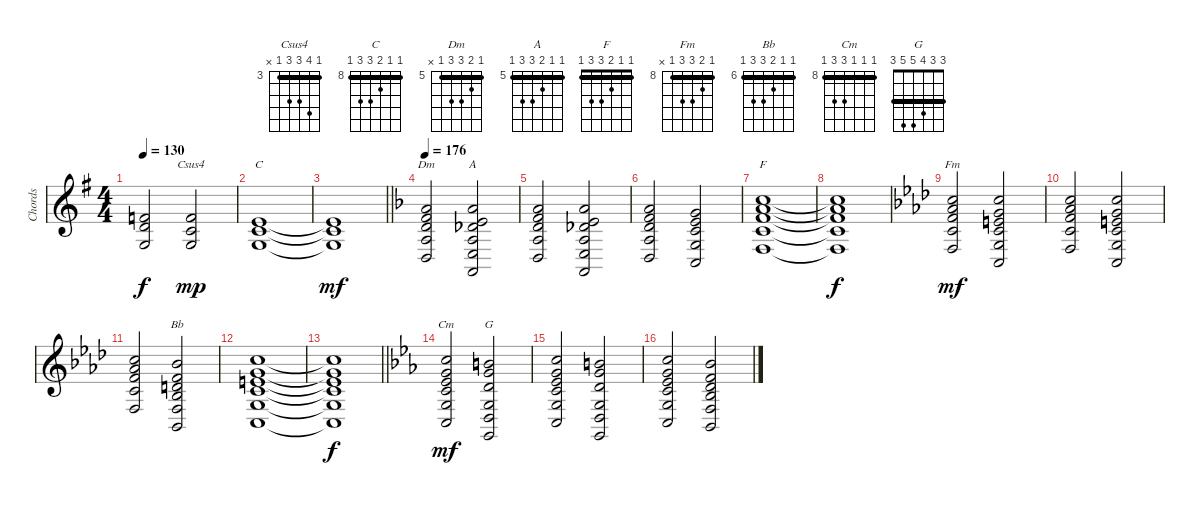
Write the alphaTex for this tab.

\track ("Chords" "Chords") {instrument stringensemble1}
\staff {score}
\tuning (E4 B3 G3 D3 A2 E2) {hide}
\chord ("Csus4" 3 6 5 5 3 x) {firstfret 3 barre 3}
\chord ("C" 8 8 9 10 10 8) {firstfret 8 barre 8}
\chord ("Dm" 5 6 7 7 5 x) {firstfret 5 barre 5}
\chord ("A" 5 5 6 7 7 5) {firstfret 5 barre 5}
\chord ("F" 1 1 2 3 3 1) {barre 1}
\chord ("Fm" 8 9 10 10 8 x) {firstfret 8 barre 8}
\chord ("Bb" 6 6 7 8 8 6) {firstfret 6 barre 6}
\chord ("Cm" 8 8 8 10 10 8) {firstfret 8 barre 8}
\chord ("G" 3 3 4 5 5 3) {barre 3}
\ts (4 4)
\tempo 130
\clef g2
\ks g
(1.1{t} 3.2{t} 0.3{t}).2{dy f} (1.1 1.2 0.3).2{ch "Csus4" dy mp} |
(0.1 1.2 0.3).1{ch "C"} |
\barLineRight lightlight
(0.1{t} 1.2{t} 0.3{t}).1{dy mf} |
\section ("" "")
\tempo 176
\ks dminor
(5.1 6.2 7.3 7.4 5.5).2{ch "Dm"} (5.1 5.2 6.3 7.4 7.5 5.6).2{ch "A"} |
(5.1 6.2 7.3 7.4 5.5).2 (5.1 5.2 6.3 7.4 7.5 5.6).2 |
(5.1 6.2 7.3 7.4 5.5).2 (3.1 5.2 5.3 5.4 3.5).2 |
(8.1 10.2 10.3 10.4 8.5).1{ch "F"} |
(8.1{t} 10.2{t} 10.3{t} 10.4{t} 8.5{t}).1{dy f} |
\ks fminor
(8.1 9.2 10.3 10.4 8.5).2{ch "Fm" dy mf} (8.1 8.2 9.3 10.4 10.5 8.6).2 |
(8.1 9.2 10.3 10.4 8.5).2 (8.1 8.2 9.3 10.4 10.5 8.6).2 |
(8.1 9.2 10.3 10.4 8.5).2 (6.1 6.2 7.3 8.4 8.5 6.6).2{ch "Bb"} |
(8.1 8.2 9.3 10.4 10.5 8.6).1 |
\barLineRight lightlight
(8.1{t} 8.2{t} 9.3{t} 10.4{t} 10.5{t} 8.6{t}).1{dy f} |
\section ("" "")
\ks cminor
(8.1 8.2 8.3 10.4 10.5 8.6).2{ch "Cm" dy mf} (7.1 8.2 7.3 5.4 5.5 3.6).2{ch "G"} |
(8.1 8.2 8.3 10.4 10.5 8.6).2 (7.1 8.2 7.3 5.4 5.5 3.6).2 |
(8.1 8.2 8.3 10.4 10.5 8.6).2 (6.1 6.2 7.3 8.4 8.5 6.6).2
